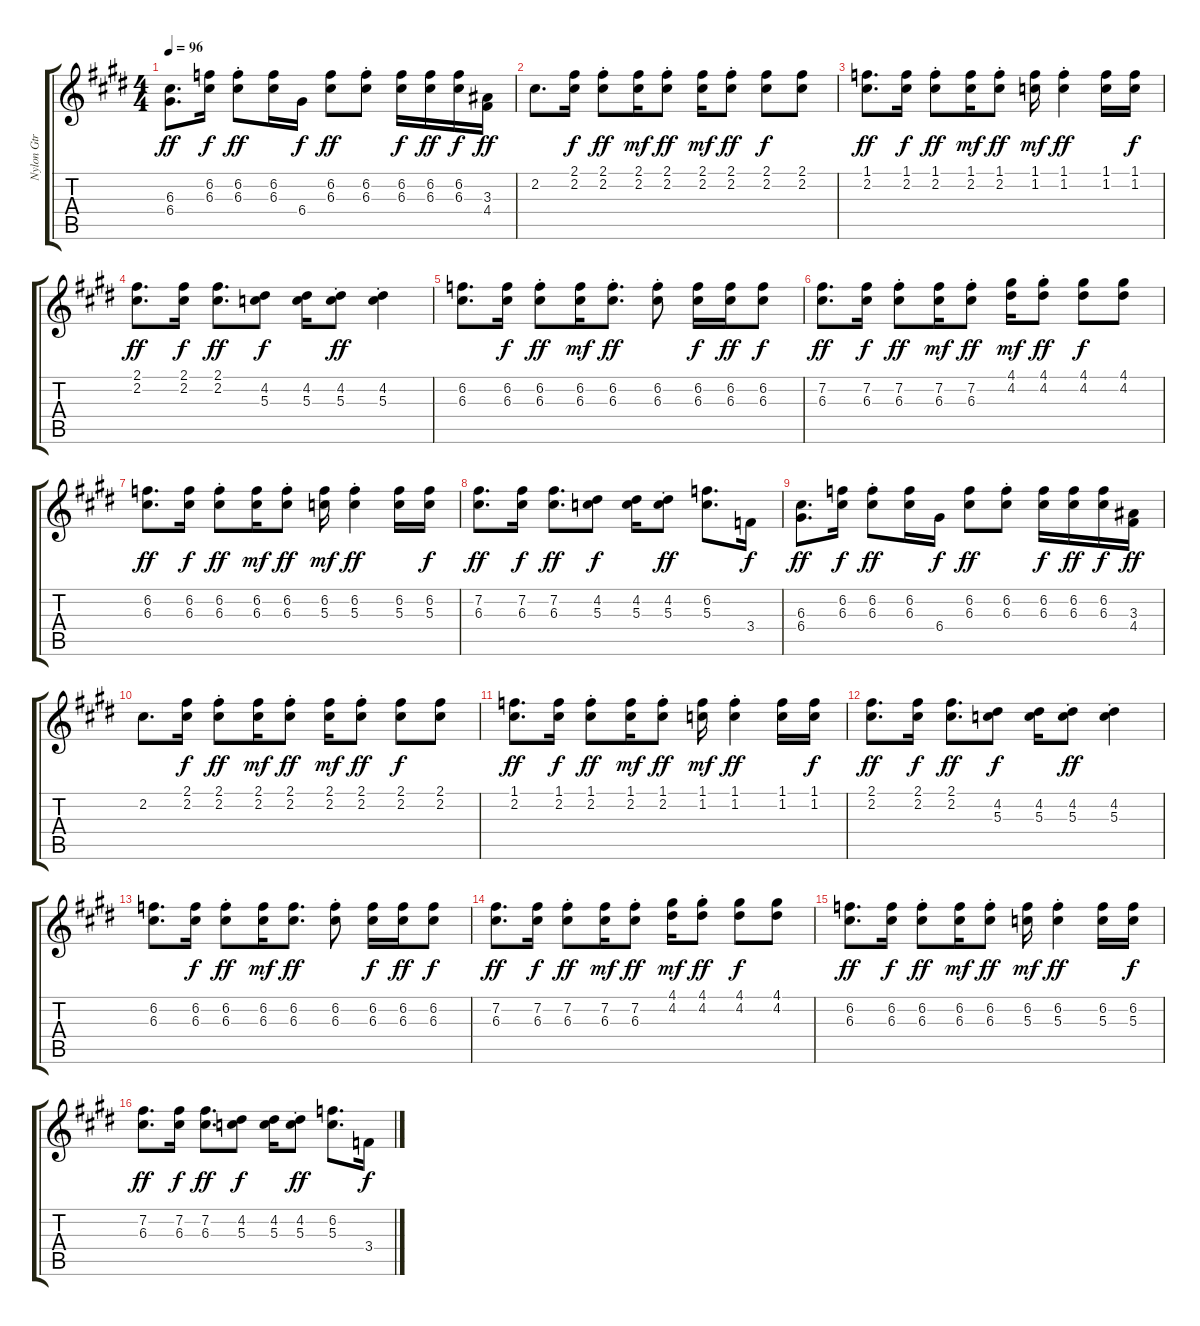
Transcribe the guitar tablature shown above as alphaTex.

\track ("Nylon Gtr" "Nylon Gtr") {instrument acousticguitarnylon}
\staff {score tabs}
\tuning (E4 B3 G3 D3 A2 E2) {hide}
\ts (4 4)
\tempo 96
\clef g2
\ks e
(6.3 6.4).8{d dy ff} (6.2 6.3).16{dy f} (6.2{st} 6.3{st}).8{dy ff} (6.2 6.3).16 6.4.16{dy f} (6.2 6.3).8{dy ff} (6.2{st} 6.3{st}).8 (6.2 6.3).16{dy f} (6.2 6.3).16{dy ff} (6.2 6.3).16{dy f} (3.3 4.4).16{dy ff} |
2.2.8{d} (2.1 2.2).16{dy f} (2.1{st} 2.2{st}).8{dy ff} (2.1 2.2).16{dy mf} (2.1{st} 2.2{st}).8{dy ff} (2.1 2.2).16{dy mf} (2.1{st} 2.2{st}).8{dy ff} (2.1 2.2).8{dy f} (2.1 2.2).8 |
(1.1 2.2).8{d dy ff} (1.1 2.2).16{dy f} (1.1{st} 2.2{st}).8{dy ff} (1.1 2.2).16{dy mf} (1.1{st} 2.2{st}).8{dy ff} (1.1 1.2).16{dy mf} (1.1{st} 1.2{st}).4{dy ff} (1.1 1.2).16 (1.1 1.2).16{dy f} |
(2.1 2.2).8{d dy ff} (2.1 2.2).16{dy f} (2.1 2.2).8{d dy ff} (4.2 5.3).8{dy f} (4.2 5.3).16 (4.2{st} 5.3{st}).8{dy ff} (4.2{st} 5.3{st}).4 |
(6.2 6.3).8{d} (6.2 6.3).16{dy f} (6.2{st} 6.3{st}).8{dy ff} (6.2 6.3).16{dy mf} (6.2{st} 6.3{st}).8{d dy ff} (6.2{st} 6.3{st}).8 (6.2 6.3).16{dy f} (6.2 6.3).16{dy ff} (6.2 6.3).8{dy f} |
(7.2 6.3).8{d dy ff} (7.2 6.3).16{dy f} (7.2{st} 6.3{st}).8{dy ff} (7.2 6.3).16{dy mf} (7.2{st} 6.3{st}).8{dy ff} (4.1 4.2).16{dy mf} (4.1{st} 4.2{st}).8{dy ff} (4.1 4.2).8{dy f} (4.1 4.2).8 |
(6.2 6.3).8{d dy ff} (6.2 6.3).16{dy f} (6.2{st} 6.3{st}).8{dy ff} (6.2 6.3).16{dy mf} (6.2{st} 6.3{st}).8{dy ff} (6.2 5.3).16{dy mf} (6.2{st} 5.3{st}).4{dy ff} (6.2 5.3).16 (6.2 5.3).16{dy f} |
(7.2 6.3).8{d dy ff} (7.2 6.3).16{dy f} (7.2 6.3).8{d dy ff} (4.2 5.3).8{dy f} (4.2 5.3).16 (4.2{st} 5.3{st}).8{dy ff} (6.2 5.3).8{d} 3.4.16{dy f} |
(6.3 6.4).8{d dy ff} (6.2 6.3).16{dy f} (6.2{st} 6.3{st}).8{dy ff} (6.2 6.3).16 6.4.16{dy f} (6.2 6.3).8{dy ff} (6.2{st} 6.3{st}).8 (6.2 6.3).16{dy f} (6.2 6.3).16{dy ff} (6.2 6.3).16{dy f} (3.3 4.4).16{dy ff} |
2.2.8{d} (2.1 2.2).16{dy f} (2.1{st} 2.2{st}).8{dy ff} (2.1 2.2).16{dy mf} (2.1{st} 2.2{st}).8{dy ff} (2.1 2.2).16{dy mf} (2.1{st} 2.2{st}).8{dy ff} (2.1 2.2).8{dy f} (2.1 2.2).8 |
(1.1 2.2).8{d dy ff} (1.1 2.2).16{dy f} (1.1{st} 2.2{st}).8{dy ff} (1.1 2.2).16{dy mf} (1.1{st} 2.2{st}).8{dy ff} (1.1 1.2).16{dy mf} (1.1{st} 1.2{st}).4{dy ff} (1.1 1.2).16 (1.1 1.2).16{dy f} |
(2.1 2.2).8{d dy ff} (2.1 2.2).16{dy f} (2.1 2.2).8{d dy ff} (4.2 5.3).8{dy f} (4.2 5.3).16 (4.2{st} 5.3{st}).8{dy ff} (4.2{st} 5.3{st}).4 |
(6.2 6.3).8{d} (6.2 6.3).16{dy f} (6.2{st} 6.3{st}).8{dy ff} (6.2 6.3).16{dy mf} (6.2 6.3).8{d dy ff} (6.2{st} 6.3{st}).8 (6.2 6.3).16{dy f} (6.2 6.3).16{dy ff} (6.2 6.3).8{dy f} |
(7.2 6.3).8{d dy ff} (7.2 6.3).16{dy f} (7.2{st} 6.3{st}).8{dy ff} (7.2 6.3).16{dy mf} (7.2{st} 6.3{st}).8{dy ff} (4.1 4.2).16{dy mf} (4.1{st} 4.2{st}).8{dy ff} (4.1 4.2).8{dy f} (4.1 4.2).8 |
(6.2 6.3).8{d dy ff} (6.2 6.3).16{dy f} (6.2{st} 6.3{st}).8{dy ff} (6.2 6.3).16{dy mf} (6.2{st} 6.3{st}).8{dy ff} (6.2 5.3).16{dy mf} (6.2{st} 5.3{st}).4{dy ff} (6.2 5.3).16 (6.2 5.3).16{dy f} |
(7.2 6.3).8{d dy ff} (7.2 6.3).16{dy f} (7.2 6.3).8{d dy ff} (4.2 5.3).8{dy f} (4.2 5.3).16 (4.2{st} 5.3{st}).8{dy ff} (6.2 5.3).8{d} 3.4.16{dy f}
